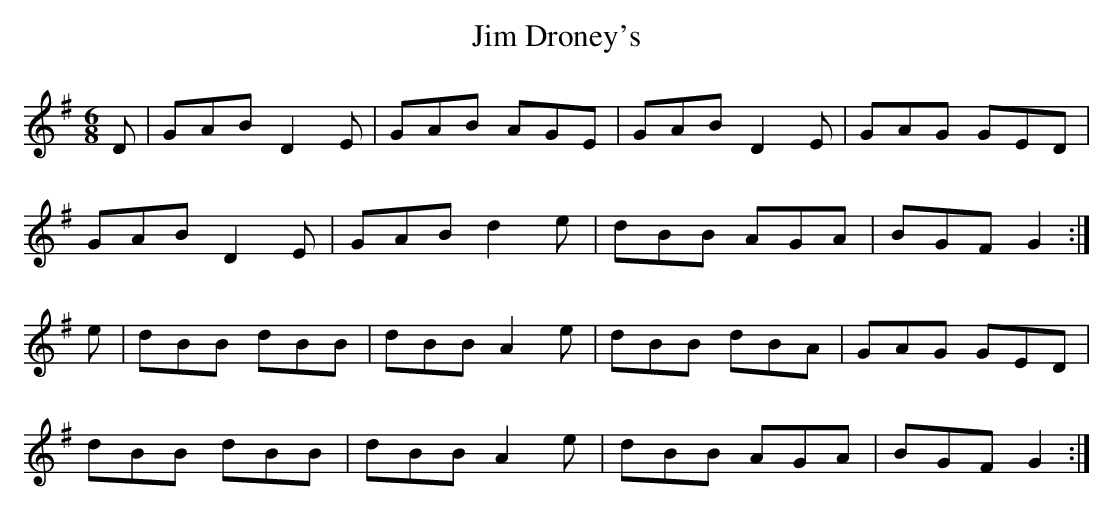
X:1
T: Jim Droney's
M: 6/8
L: 1/8
K: G
D | GAB D2 E | GAB AGE | GAB D2 E | GAG GED |
GAB D2 E | GAB d2 e | dBB AGA | BGF G2 :|
e | dBB dBB | dBB A2 e | dBB dBA | GAG GED |
dBB dBB | dBB A2 e | dBB AGA | BGF G2 :|
